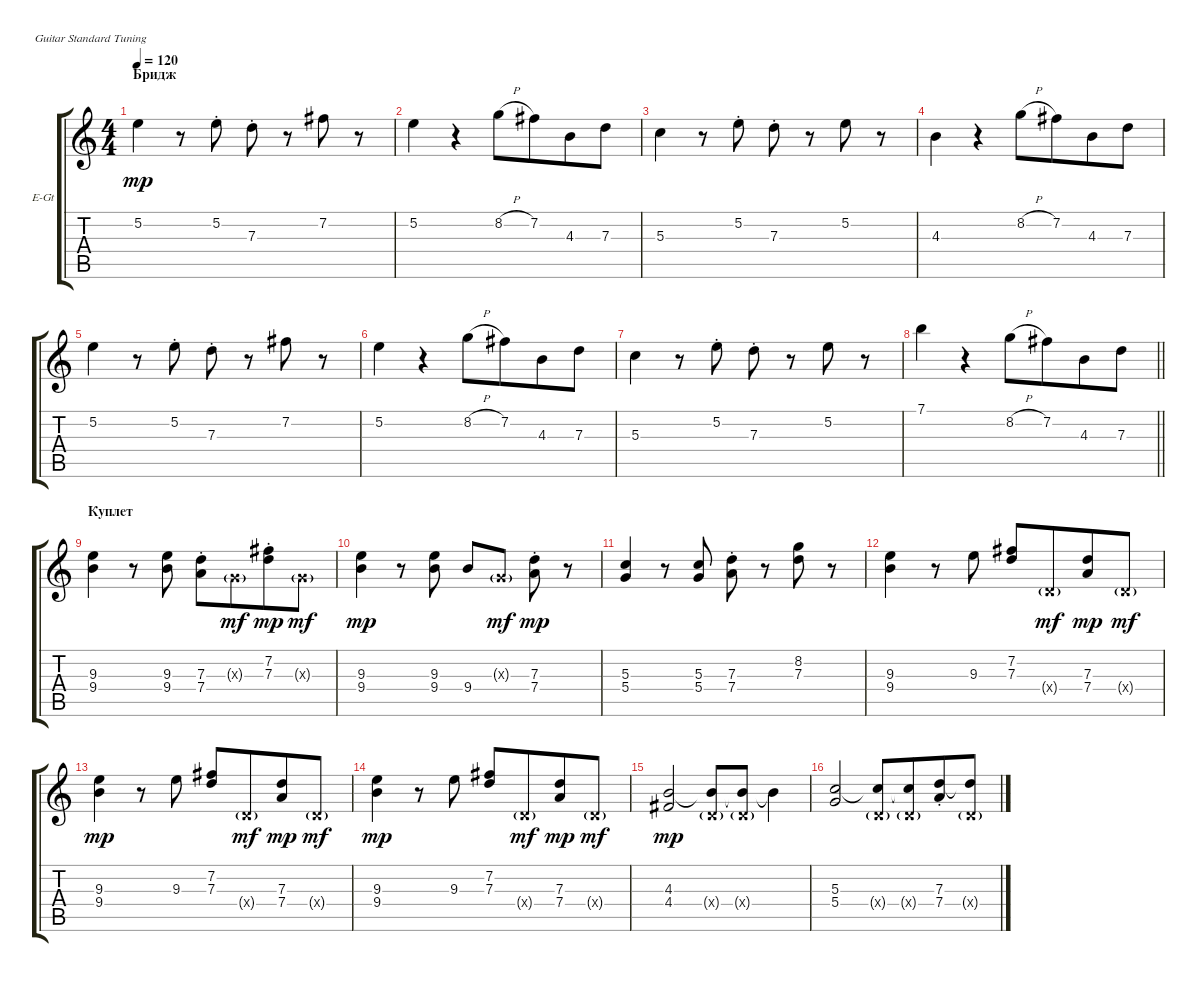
\bracketExtendMode groupsimilarinstruments
\firstSystemTrackNameOrientation horizontal
\otherSystemsTrackNameOrientation horizontal
\track ("Гитара 3" "E-Gt") {instrument overdrivenguitar}
\staff {score tabs}
\tuning (E4 B3 G3 D3 A2 E2)
\ts (4 4)
\section ("" "Бридж")
\tempo 120
\clef g2
\ks c
5.2.4{dy mp} r.8 5.2{st}.8 7.3{st}.8 r.8 7.2.8 r.8 |
5.2.4 r.4 8.2{h}.8 7.2.8{beam merge} 4.3.8 7.3.8 |
5.3.4 r.8 5.2{st}.8 7.3{st}.8 r.8 5.2.8 r.8 |
4.3.4 r.4 8.2{h}.8 7.2.8{beam merge} 4.3.8 7.3.8 |
5.2.4 r.8 5.2{st}.8 7.3{st}.8 r.8 7.2.8 r.8 |
5.2.4 r.4 8.2{h}.8 7.2.8{beam merge} 4.3.8 7.3.8 |
5.3.4 r.8 5.2{st}.8 7.3{st}.8 r.8 5.2.8 r.8 |
\barLineRight lightlight
7.1.4 r.4 8.2{h}.8 7.2.8{beam merge} 4.3.8 7.3.8 |
\section ("" "Куплет")
(9.3 9.4).4 r.8 (9.3 9.4).8 (7.3{st} 7.4{st}).8 0.3{g x}.8{dy mf beam merge} (7.2{st} 7.3{st}).8{dy mp} 0.3{g x}.8{dy mf} |
(9.3 9.4).4{dy mp} r.8 (9.3 9.4).8 9.4.8 0.3{g x}.8{dy mf} (7.3{st} 7.4{st}).8{dy mp} r.8 |
(5.3 5.4).4 r.8 (5.3 5.4).8 (7.3{st} 7.4{st}).8 r.8 (8.2 7.3).8 r.8 |
(9.3 9.4).4 r.8 9.3.8 (7.2 7.3).8 0.4{g x}.8{dy mf beam merge} (7.3 7.4).8{dy mp} 0.4{g x}.8{dy mf} |
(9.3 9.4).4{dy mp} r.8 9.3.8 (7.2 7.3).8 0.4{g x}.8{dy mf beam merge} (7.3 7.4).8{dy mp} 0.4{g x}.8{dy mf} |
(9.3 9.4).4{dy mp} r.8 9.3.8 (7.2 7.3).8 0.4{g x}.8{dy mf beam merge} (7.3 7.4).8{dy mp} 0.4{g x}.8{dy mf} |
(4.3 4.4).2{dy mp} (4.3{t} 0.4{g x}).8 (4.3{t} 0.4{g x}).8 4.3{t}.4 |
(5.3 5.4).2 (5.3{t} 0.4{g x}).8 (5.3{t} 0.4{g x}).8{beam merge} (7.3{st} 7.4{st}).8 (7.3{t} 0.4{g x}).8
